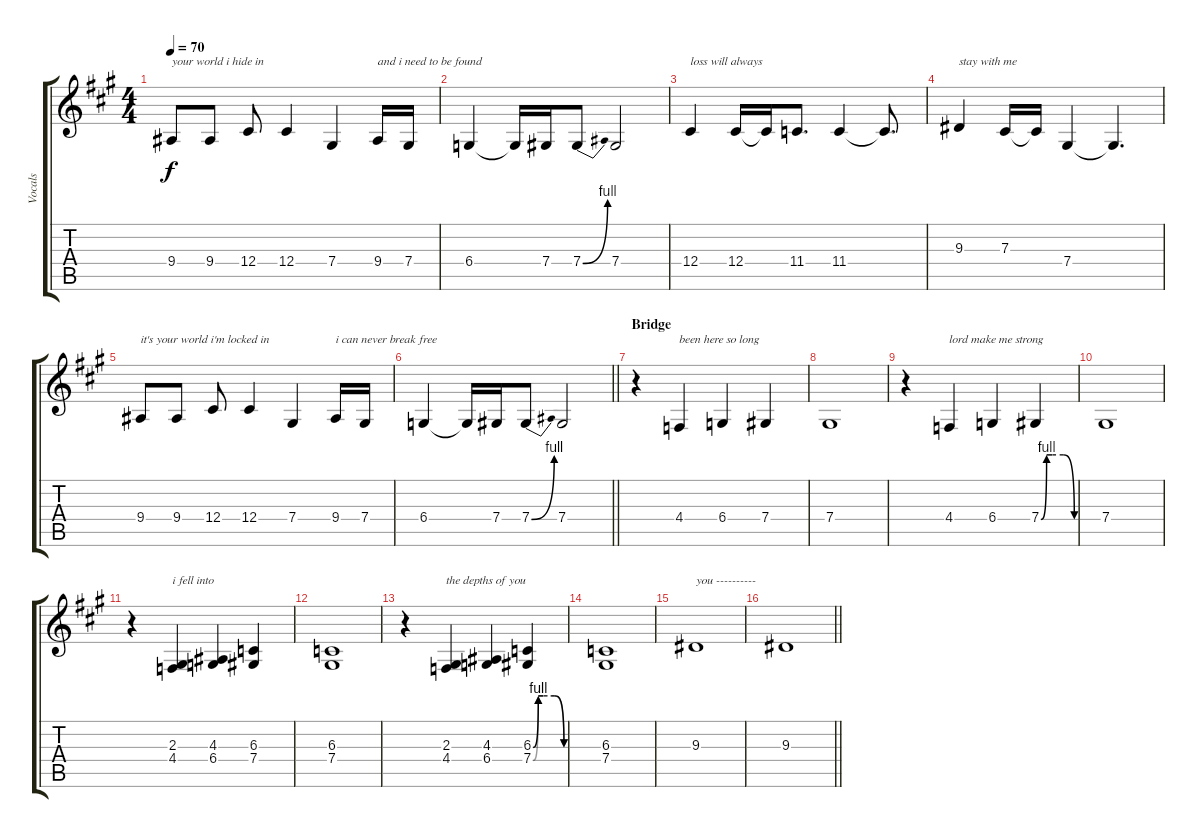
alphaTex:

\track ("Vocals" "Vocals") {instrument violin}
\staff {score tabs}
\tuning (Eb4 Bb3 Gb3 Db3 Ab2 Eb2) {hide}
\ts (4 4)
\tempo 70
\clef g2
\ks a
9.4.8{txt "your world i hide in" dy f} 9.4.8 12.4.8 12.4.4 7.4.4 9.4.16{txt "and i need to be found"} 7.4.16 |
6.4.4 6.4{t}.16 7.4.16 7.4{be (bend 0 0 60 4)}.8 7.4.2 |
12.4.4{txt "loss will always"} 12.4.16 12.4{t}.16 11.4.8{d} 11.4.4 11.4{t}.8{d} |
9.3.4{txt "stay with me"} 7.3.16 7.3{t}.16 7.4.4 7.4{t}.4{d} |
9.4.8{txt "it's your world i'm locked in"} 9.4.8 12.4.8 12.4.4 7.4.4 9.4.16{txt "i can never break free"} 7.4.16 |
\barLineRight lightlight
6.4.4 6.4{t}.16 7.4.16 7.4{be (bend 0 0 60 4)}.8 7.4.2 |
\section ("" "Bridge")
r.4 4.4.4{txt "been here so long"} 6.4.4 7.4.4 |
7.4.1 |
r.4 4.4.4{txt "lord make me strong"} 6.4.4 7.4{be (custom 0 0 10 4 20 4 40 4 60 0)}.4 |
7.4.1 |
r.4 (2.3 4.4).4{txt "i fell into"} (4.3 6.4).4 (6.3 7.4).4 |
(6.3 7.4).1 |
r.4 (2.3 4.4).4{txt "the depths of you"} (4.3 6.4).4 (6.3{be (custom 0 0 10 4 20 4 42 4 60 0)} 7.4{be (custom 0 0 10 4 20 4 40 4 60 0)}).4 |
(6.3 7.4).1 |
9.3.1{txt "you ----------"} |
\barLineRight lightlight
9.3.1{volume 0}
